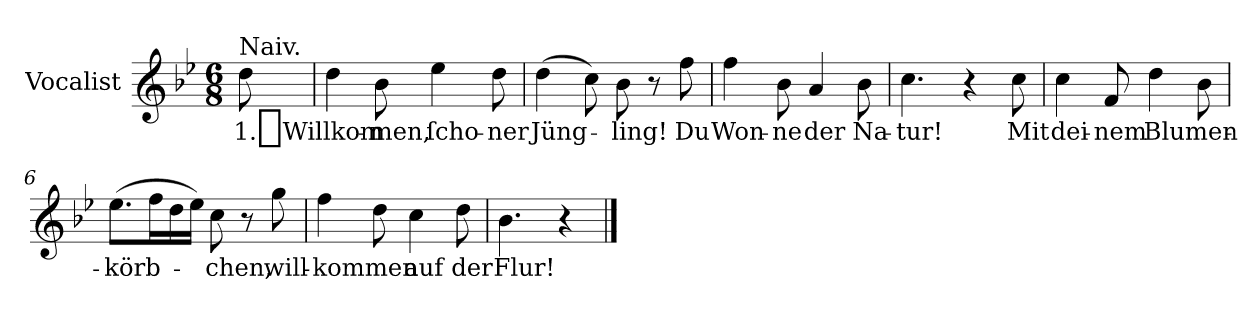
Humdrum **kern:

**kern	**text
*part1	*part1
*staff1	*staff1
*I"Vocalist	*
*clefG2	*
*k[b-e-]	*
*B-:	*
*M6/8	*
=	=
!LO:TX:a:t=Naiv.	!
8dd	1._Willkom-
=1	=1
4dd	.
8b-	-men,
4ee-	ſcho-
8dd	-ner
=2	=2
(4dd	Jüng-
8cc)	.
8b-	-ling!
8r	.
8ff	Du
=3	=3
4ff	Won-
8b-	-ne
4a	der
8b-	Na-
=4	=4
4.cc	-tur!
4r	.
8cc	Mit
=5	=5
4cc	dei-
8f	-nem
4dd	Blumen-
8b-	.
=6	=6
(8.ee-L	-körb-
16ffL	.
16dd	.
16ee-JJ)	.
8cc	-chen,
8r	.
8gg	will-
=7	=7
4ff	-kommen
8dd	.
4cc	auf
8dd	der
=8	=8
4.b-	Flur!
4r	.
==	==
*-	*-
